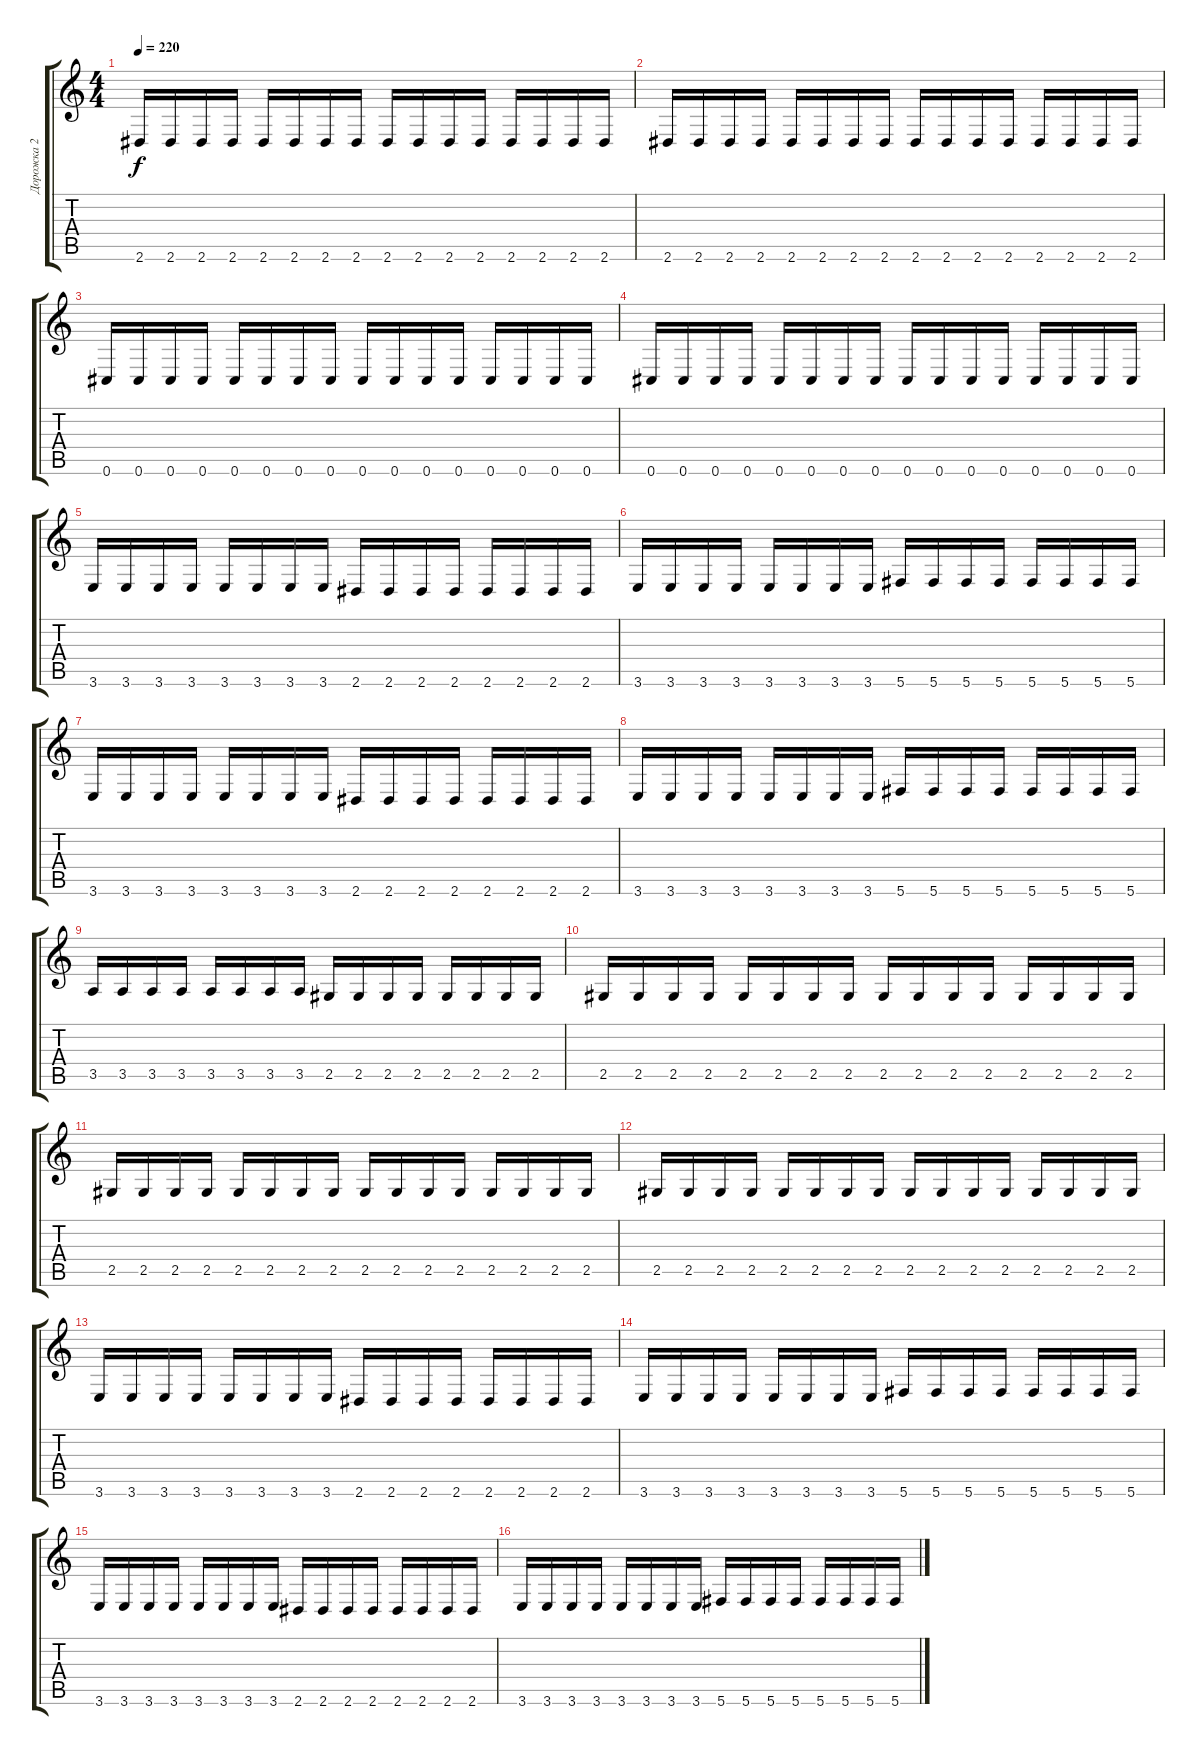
\track ("Дорожка 2" "Дорожка 2") {instrument distortionguitar}
\staff {score tabs}
\tuning (Db4 Ab3 E3 B2 Gb2 Db2) {hide}
\ts (4 4)
\tempo 220
\clef g2
\ks c
2.6.16{dy f} 2.6.16 2.6.16 2.6.16 2.6.16 2.6.16 2.6.16 2.6.16 2.6.16 2.6.16 2.6.16 2.6.16 2.6.16 2.6.16 2.6.16 2.6.16 |
2.6.16 2.6.16 2.6.16 2.6.16 2.6.16 2.6.16 2.6.16 2.6.16 2.6.16 2.6.16 2.6.16 2.6.16 2.6.16 2.6.16 2.6.16 2.6.16 |
0.6.16 0.6.16 0.6.16 0.6.16 0.6.16 0.6.16 0.6.16 0.6.16 0.6.16 0.6.16 0.6.16 0.6.16 0.6.16 0.6.16 0.6.16 0.6.16 |
0.6.16 0.6.16 0.6.16 0.6.16 0.6.16 0.6.16 0.6.16 0.6.16 0.6.16 0.6.16 0.6.16 0.6.16 0.6.16 0.6.16 0.6.16 0.6.16 |
\section ("" "")
3.6.16 3.6.16 3.6.16 3.6.16 3.6.16 3.6.16 3.6.16 3.6.16 2.6.16 2.6.16 2.6.16 2.6.16 2.6.16 2.6.16 2.6.16 2.6.16 |
3.6.16 3.6.16 3.6.16 3.6.16 3.6.16 3.6.16 3.6.16 3.6.16 5.6.16 5.6.16 5.6.16 5.6.16 5.6.16 5.6.16 5.6.16 5.6.16 |
3.6.16 3.6.16 3.6.16 3.6.16 3.6.16 3.6.16 3.6.16 3.6.16 2.6.16 2.6.16 2.6.16 2.6.16 2.6.16 2.6.16 2.6.16 2.6.16 |
3.6.16 3.6.16 3.6.16 3.6.16 3.6.16 3.6.16 3.6.16 3.6.16 5.6.16 5.6.16 5.6.16 5.6.16 5.6.16 5.6.16 5.6.16 5.6.16 |
3.5.16 3.5.16 3.5.16 3.5.16 3.5.16 3.5.16 3.5.16 3.5.16 2.5.16 2.5.16 2.5.16 2.5.16 2.5.16 2.5.16 2.5.16 2.5.16 |
2.5.16 2.5.16 2.5.16 2.5.16 2.5.16 2.5.16 2.5.16 2.5.16 2.5.16 2.5.16 2.5.16 2.5.16 2.5.16 2.5.16 2.5.16 2.5.16 |
2.5.16 2.5.16 2.5.16 2.5.16 2.5.16 2.5.16 2.5.16 2.5.16 2.5.16 2.5.16 2.5.16 2.5.16 2.5.16 2.5.16 2.5.16 2.5.16 |
2.5.16 2.5.16 2.5.16 2.5.16 2.5.16 2.5.16 2.5.16 2.5.16 2.5.16 2.5.16 2.5.16 2.5.16 2.5.16 2.5.16 2.5.16 2.5.16 |
3.6.16 3.6.16 3.6.16 3.6.16 3.6.16 3.6.16 3.6.16 3.6.16 2.6.16 2.6.16 2.6.16 2.6.16 2.6.16 2.6.16 2.6.16 2.6.16 |
3.6.16 3.6.16 3.6.16 3.6.16 3.6.16 3.6.16 3.6.16 3.6.16 5.6.16 5.6.16 5.6.16 5.6.16 5.6.16 5.6.16 5.6.16 5.6.16 |
3.6.16 3.6.16 3.6.16 3.6.16 3.6.16 3.6.16 3.6.16 3.6.16 2.6.16 2.6.16 2.6.16 2.6.16 2.6.16 2.6.16 2.6.16 2.6.16 |
3.6.16 3.6.16 3.6.16 3.6.16 3.6.16 3.6.16 3.6.16 3.6.16 5.6.16 5.6.16 5.6.16 5.6.16 5.6.16 5.6.16 5.6.16 5.6.16
